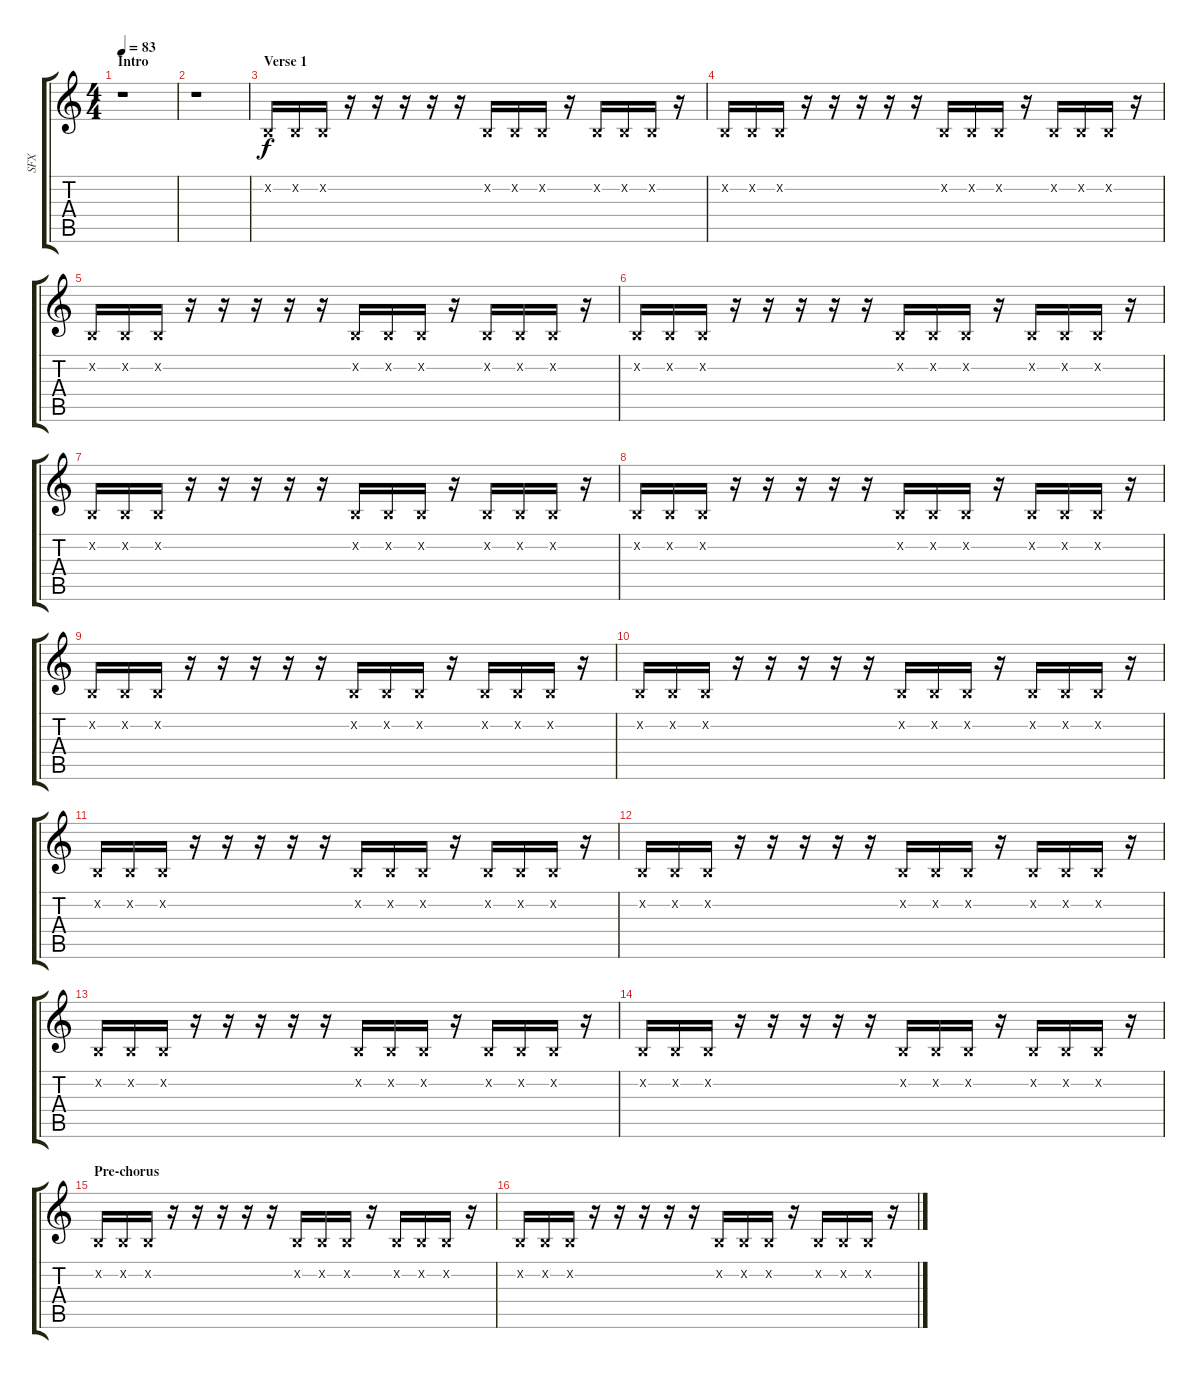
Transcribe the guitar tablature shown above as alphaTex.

\track ("SFX" "SFX") {instrument tinklebell}
\staff {score tabs}
\tuning (E4 B3 G3 D3 A2 E2) {hide}
\ts (4 4)
\section ("" "Intro")
\tempo 83
\clef g2
\ks c
r.1{dy f instrument tinklebell} |
r.1 |
\section ("" "Verse 1 ")
0.2{x}.16 0.2{x}.16 0.2{x}.16 r.16 r.16 r.16 r.16 r.16 0.2{x}.16 0.2{x}.16 0.2{x}.16 r.16 0.2{x}.16 0.2{x}.16 0.2{x}.16 r.16 |
0.2{x}.16 0.2{x}.16 0.2{x}.16 r.16 r.16 r.16 r.16 r.16 0.2{x}.16 0.2{x}.16 0.2{x}.16 r.16 0.2{x}.16 0.2{x}.16 0.2{x}.16 r.16 |
0.2{x}.16 0.2{x}.16 0.2{x}.16 r.16 r.16 r.16 r.16 r.16 0.2{x}.16 0.2{x}.16 0.2{x}.16 r.16 0.2{x}.16 0.2{x}.16 0.2{x}.16 r.16 |
0.2{x}.16 0.2{x}.16 0.2{x}.16 r.16 r.16 r.16 r.16 r.16 0.2{x}.16 0.2{x}.16 0.2{x}.16 r.16 0.2{x}.16 0.2{x}.16 0.2{x}.16 r.16 |
0.2{x}.16 0.2{x}.16 0.2{x}.16 r.16 r.16 r.16 r.16 r.16 0.2{x}.16 0.2{x}.16 0.2{x}.16 r.16 0.2{x}.16 0.2{x}.16 0.2{x}.16 r.16 |
0.2{x}.16 0.2{x}.16 0.2{x}.16 r.16 r.16 r.16 r.16 r.16 0.2{x}.16 0.2{x}.16 0.2{x}.16 r.16 0.2{x}.16 0.2{x}.16 0.2{x}.16 r.16 |
0.2{x}.16 0.2{x}.16 0.2{x}.16 r.16 r.16 r.16 r.16 r.16 0.2{x}.16 0.2{x}.16 0.2{x}.16 r.16 0.2{x}.16 0.2{x}.16 0.2{x}.16 r.16 |
0.2{x}.16 0.2{x}.16 0.2{x}.16 r.16 r.16 r.16 r.16 r.16 0.2{x}.16 0.2{x}.16 0.2{x}.16 r.16 0.2{x}.16 0.2{x}.16 0.2{x}.16 r.16 |
0.2{x}.16 0.2{x}.16 0.2{x}.16 r.16 r.16 r.16 r.16 r.16 0.2{x}.16 0.2{x}.16 0.2{x}.16 r.16 0.2{x}.16 0.2{x}.16 0.2{x}.16 r.16 |
0.2{x}.16 0.2{x}.16 0.2{x}.16 r.16 r.16 r.16 r.16 r.16 0.2{x}.16 0.2{x}.16 0.2{x}.16 r.16 0.2{x}.16 0.2{x}.16 0.2{x}.16 r.16 |
0.2{x}.16 0.2{x}.16 0.2{x}.16 r.16 r.16 r.16 r.16 r.16 0.2{x}.16 0.2{x}.16 0.2{x}.16 r.16 0.2{x}.16 0.2{x}.16 0.2{x}.16 r.16 |
0.2{x}.16 0.2{x}.16 0.2{x}.16 r.16 r.16 r.16 r.16 r.16 0.2{x}.16 0.2{x}.16 0.2{x}.16 r.16 0.2{x}.16 0.2{x}.16 0.2{x}.16 r.16 |
\section ("" "Pre-chorus")
0.2{x}.16 0.2{x}.16 0.2{x}.16 r.16 r.16 r.16 r.16 r.16 0.2{x}.16 0.2{x}.16 0.2{x}.16 r.16 0.2{x}.16 0.2{x}.16 0.2{x}.16 r.16 |
0.2{x}.16 0.2{x}.16 0.2{x}.16 r.16 r.16 r.16 r.16 r.16 0.2{x}.16 0.2{x}.16 0.2{x}.16 r.16 0.2{x}.16 0.2{x}.16 0.2{x}.16 r.16
